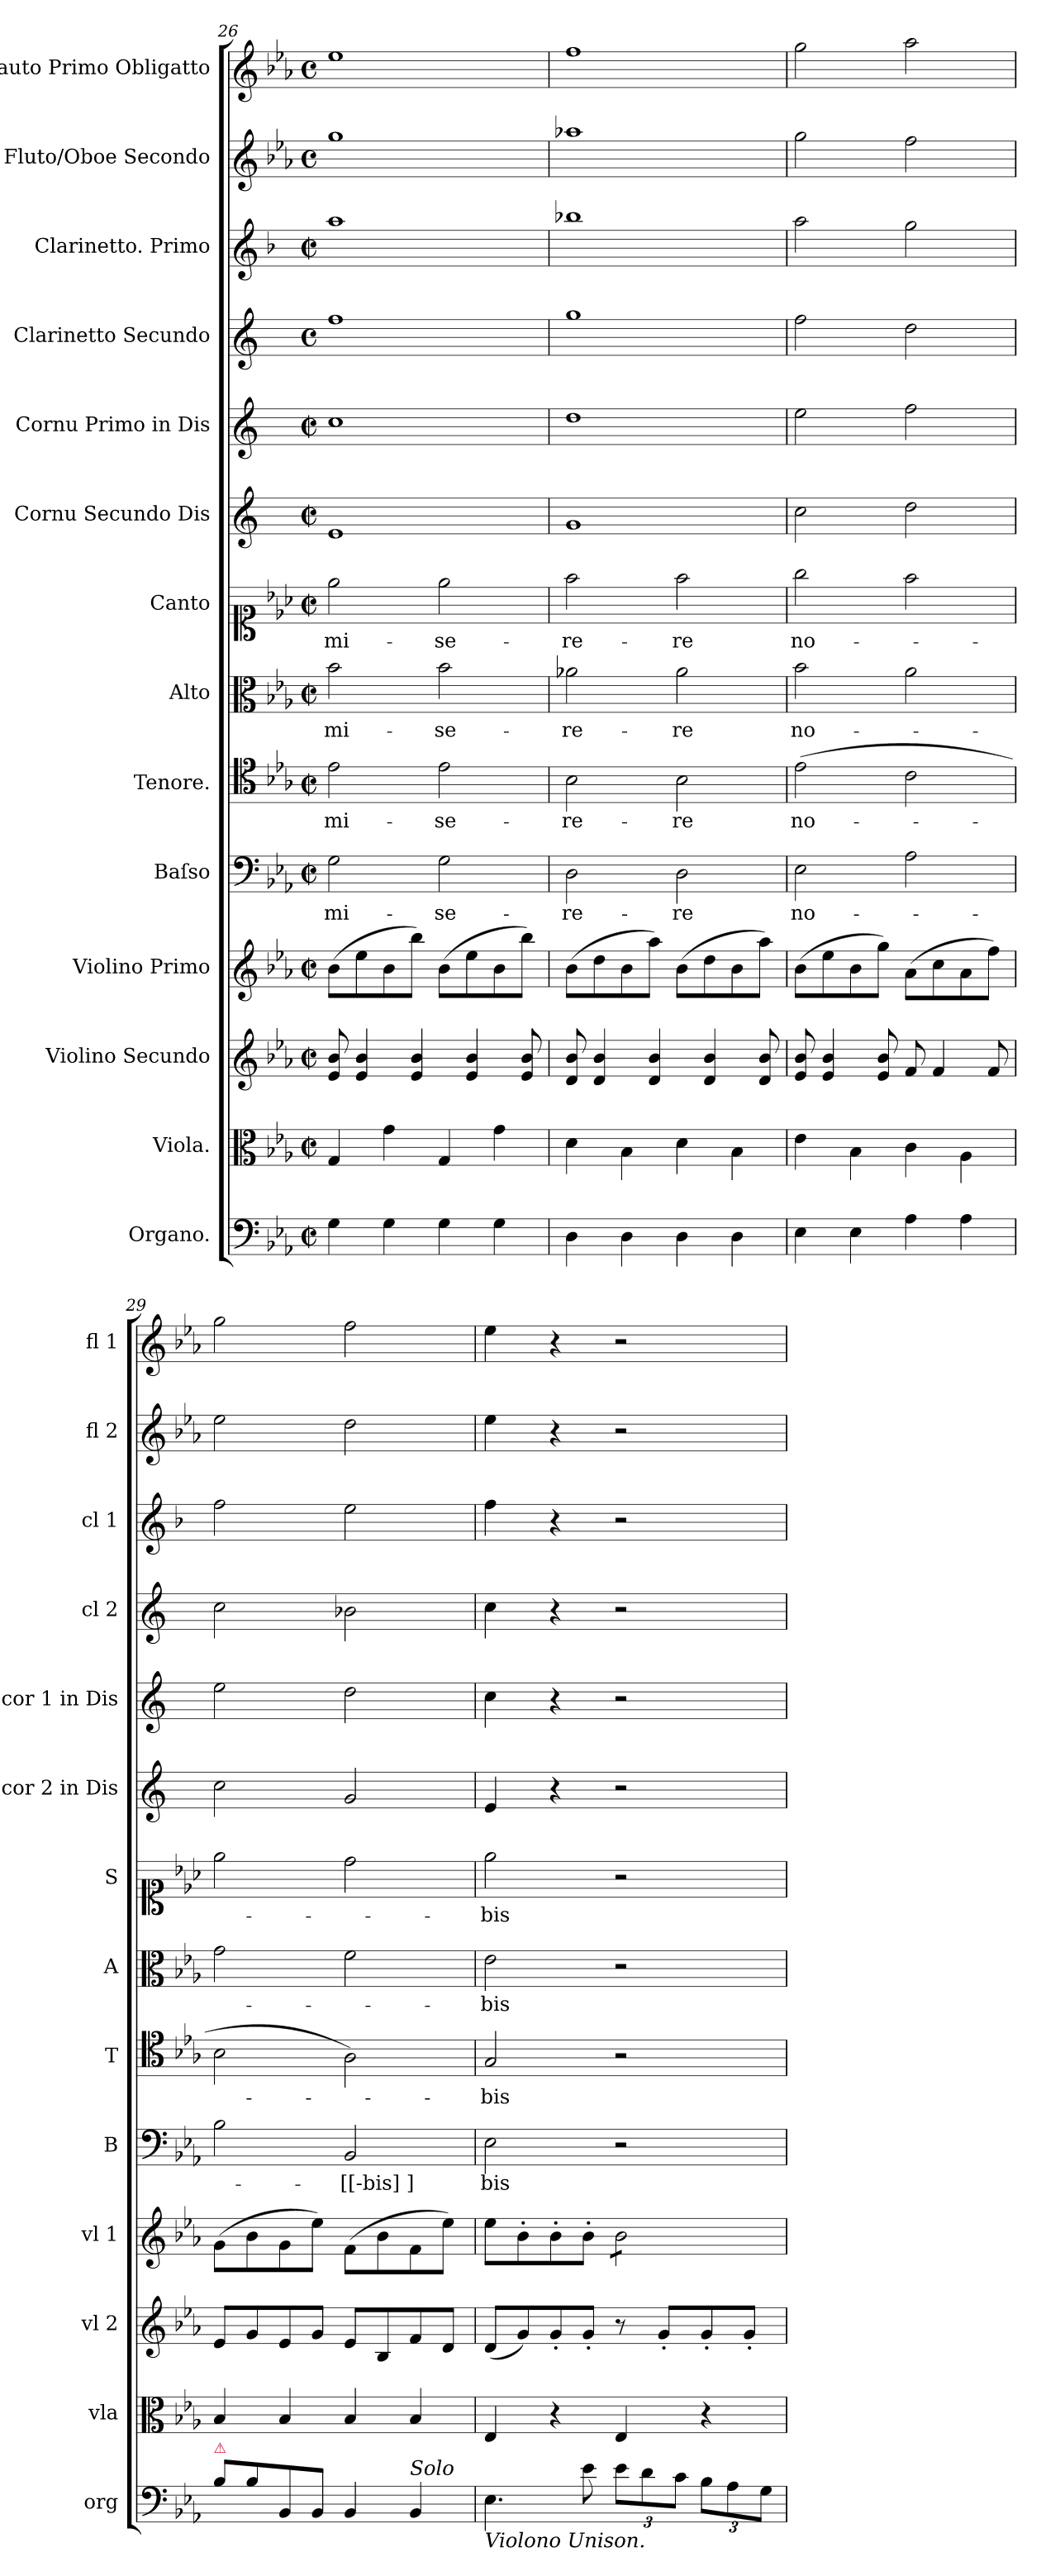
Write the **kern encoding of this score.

**kern	**kern	**kern	**kern	**dynam	**kern	**text	**kern	**text	**kern	**text	**kern	**text	**kern	**kern	**kern	**kern	**kern	**kern
*part14	*part13	*part12	*part11	*part11	*part10	*part10	*part9	*part9	*part8	*part8	*part7	*part7	*part6	*part5	*part4	*part3	*part2	*part1
*staff14	*staff13	*staff12	*staff11	*staff11	*staff10	*staff10	*staff9	*staff9	*staff8	*staff8	*staff7	*staff7	*staff6	*staff5	*staff4	*staff3	*staff2	*staff1
*I"Organo.	*I"Viola.	*I"Violino Secundo	*I"Violino Primo	*	*I"Baſso	*	*I"Tenore.	*	*I"Alto	*	*I"Canto	*	*I"Cornu Secundo Dis	*I"Cornu Primo in Dis	*I"Clarinetto Secundo	*I"Clarinetto. Primo	*I"Fluto/Oboe Secondo	*I"Flauto Primo Obligatto
*I'org	*I'vla	*I'vl 2	*I'vl 1	*	*I'B	*	*I'T	*	*I'A	*	*I'S	*	*I'cor 2 in Dis	*I'cor 1 in Dis	*I'cl 2	*I'cl 1	*I'fl 2	*I'fl 1
*clefF4	*clefC3	*clefG2	*clefG2	*	*clefF4	*	*clefC4	*	*clefC3	*	*clefC1	*	*clefG2	*clefG2	*clefG2	*clefG2	*clefG2	*clefG2
*	*	*	*	*	*	*	*	*	*	*	*	*	*ITrd-2c-3	*ITrd-2c-3	*ITrd1c2	*ITrd1c2	*	*
*k[b-e-a-]	*k[b-e-a-]	*k[b-e-a-]	*k[b-e-a-]	*	*k[b-e-a-]	*	*k[b-e-a-]	*	*k[b-e-a-]	*	*k[b-e-a-]	*	*k[b-e-a-]	*k[b-e-a-]	*k[b-e-]	*k[b-e-a-]	*k[b-e-a-]	*k[b-e-a-]
*E-:	*E-:	*E-:	*E-:	*	*E-:	*	*E-:	*	*E-:	*	*E-:	*	*	*	*	*E-:	*E-:	*E-:
*M2/2	*M2/2	*M2/2	*M2/2	*	*M2/2	*	*M2/2	*	*M2/2	*	*M2/2	*	*M2/2	*M2/2	*M2/2	*M2/2	*M2/2	*M2/2
*met(c|)	*met(c|)	*met(c|)	*met(c|)	*	*met(c|)	*	*met(c|)	*	*met(c|)	*	*met(c|)	*	*met(c|)	*met(c|)	*met(c)	*met(c|)	*met(c)	*met(c)
=26	=26	=26	=26	=26	=26	=26	=26	=26	=26	=26	=26	=26	=26	=26	=26	=26	=26	=26
!	!	!	!	!	!	!	!	!	!	!LO:LY:i	!	!	!	!	!	!	!	!
4G\	4G/	8e-/ 8b-/	(8b-\L	.	2G\	mi-	2e-\	mi-	2b-\	mi-	2ee-\	mi-	1g	1ee-	1ee-	1gg	1gg	1ee-
.	.	4e-/ 4b-/	8ee-\	.	.	.	.	.	.	.	.	.	.	.	.	.	.	.
4G\	4g\	.	8b-\	.	.	.	.	.	.	.	.	.	.	.	.	.	.	.
.	.	4e-/ 4b-/	8bb-\J)	.	.	.	.	.	.	.	.	.	.	.	.	.	.	.
!	!	!	!	!	!	!	!	!	!	!LO:LY:i	!	!	!	!	!	!	!	!
4G\	4G/	.	(8b-\L	.	2G\	-se-	2e-\	-se-	2b-\	-se-	2ee-\	-se-	.	.	.	.	.	.
.	.	4e-/ 4b-/	8ee-\	.	.	.	.	.	.	.	.	.	.	.	.	.	.	.
4G\	4g\	.	8b-\	.	.	.	.	.	.	.	.	.	.	.	.	.	.	.
.	.	8e-/ 8b-/	8bb-\J)	.	.	.	.	.	.	.	.	.	.	.	.	.	.	.
=27	=27	=27	=27	=27	=27	=27	=27	=27	=27	=27	=27	=27	=27	=27	=27	=27	=27	=27
!	!	!	!	!	!	!	!	!	!	!LO:LY:i	!	!	!	!	!	!	!	!
4D\	4d\	8d/ 8b-/	(8b-\L	.	2D\	-re-	2B-\	-re-	2a-X\	-re-	2ff\	-re-	1b-	1ff	1ff	1aa-X	1aa-X	1ff
.	.	4d/ 4b-/	8dd\	.	.	.	.	.	.	.	.	.	.	.	.	.	.	.
4D\	4B-\	.	8b-\	.	.	.	.	.	.	.	.	.	.	.	.	.	.	.
.	.	4d/ 4b-/	8aa-\J)	.	.	.	.	.	.	.	.	.	.	.	.	.	.	.
!	!	!	!	!	!	!	!	!	!	!LO:LY:i	!	!	!	!	!	!	!	!
4D\	4d\	.	(8b-\L	.	2D\	-re	2B-\	-re	2a-\	-re	2ff\	-re	.	.	.	.	.	.
.	.	4d/ 4b-/	8dd\	.	.	.	.	.	.	.	.	.	.	.	.	.	.	.
4D\	4B-\	.	8b-\	.	.	.	.	.	.	.	.	.	.	.	.	.	.	.
.	.	8d/ 8b-/	8aa-\J)	.	.	.	.	.	.	.	.	.	.	.	.	.	.	.
=28	=28	=28	=28	=28	=28	=28	=28	=28	=28	=28	=28	=28	=28	=28	=28	=28	=28	=28
4E-\	4e-\	8e-/ 8b-/	(8b-\L	.	2E-\	no-	(2e-\	no-	2b-\	no-	2gg\	no-	2ee-\	2gg\	2ee-\	2gg\	2gg\	2gg\
.	.	4e-/ 4b-/	8ee-\	.	.	.	.	.	.	.	.	.	.	.	.	.	.	.
4E-\	4B-\	.	8b-\	.	.	.	.	.	.	.	.	.	.	.	.	.	.	.
.	.	8e-/ 8b-/	8gg\J)	.	.	.	.	.	.	.	.	.	.	.	.	.	.	.
4A-\	4c\	8f/	(8a-\L	.	2A-\	.	2c\	.	2a-\	.	2ff\	.	2ff\	2aa-\	2cc\	2ff\	2ff\	2aa-\
.	.	4f/	8cc\	.	.	.	.	.	.	.	.	.	.	.	.	.	.	.
4A-\	4A-\	.	8a-\	.	.	.	.	.	.	.	.	.	.	.	.	.	.	.
.	.	8f/	8ff\J)	.	.	.	.	.	.	.	.	.	.	.	.	.	.	.
=29	=29	=29	=29	=29	=29	=29	=29	=29	=29	=29	=29	=29	=29	=29	=29	=29	=29	=29
!LO:TX:a:color=crimson:t=⚠	!	!	!	!	!	!	!	!	!	!	!	!	!	!	!	!	!	!
8B-\L	4B-/	8e-/L	(8g\L	.	2B-\	.	2B-\	.	2g\	.	2ee-\	.	2ee-\	2gg\	2b-\	2ee-\	2ee-\	2gg\
8B-\	.	8g/	8b-\	.	.	.	.	.	.	.	.	.	.	.	.	.	.	.
8BB-/	4B-/	8e-/	8g\	.	.	.	.	.	.	.	.	.	.	.	.	.	.	.
8BB-/J	.	8g/J	8ee-\J)	.	.	.	.	.	.	.	.	.	.	.	.	.	.	.
4BB-/	4B-/	8e-/L	(8f\L	.	2BB-/	[[-bis]]	2A-\)	.	2f\	.	2dd\	.	2b-/	2ff\	2a-X\	2dd\	2dd\	2ff\
.	.	8B-/	8b-\	.	.	.	.	.	.	.	.	.	.	.	.	.	.	.
!LO:TX:a:i:t=Solo	!	!	!	!	!	!	!	!	!	!	!	!	!	!	!	!	!	!
4BB-/	4B-/	8f/	8f\	.	.	.	.	.	.	.	.	.	.	.	.	.	.	.
.	.	8d/J	8ee-\J)	.	.	.	.	.	.	.	.	.	.	.	.	.	.	.
=30	=30	=30	=30	=30	=30	=30	=30	=30	=30	=30	=30	=30	=30	=30	=30	=30	=30	=30
!LO:TX:b:i:t=Violono Unison.	!	!	!	!	!	!	!	!	!	!	!	!	!	!	!	!	!	!
!	!	!	!	!LO:DY:a	!	!	!	!	!	!	!	!	!	!	!	!	!	!
4.E-\	4E-/	(8d/L	8ee-\L	pio	2E-\	-bis	2G/	-bis	2e-\	-bis	2ee-\	-bis	4g/	4ee-\	4b-\	4ee-\	4ee-\	4ee-\
.	.	8g/)	8b-'\	.	.	.	.	.	.	.	.	.	.	.	.	.	.	.
.	4r	8g'/	8b-'\	.	.	.	.	.	.	.	.	.	4r	4r	4r	4r	4r	4r
8e-\	.	8g'/J	8b-'\J	.	.	.	.	.	.	.	.	.	.	.	.	.	.	.
*	*	*	*tremolo	*	*	*	*	*	*	*	*	*	*	*	*	*	*	*
12e-\L	4E-/	8r	8b-\L	.	2r	.	2r	.	2r	.	2r	.	2r	2r	2r	2r	2r	2r
12d\	.	.	.	.	.	.	.	.	.	.	.	.	.	.	.	.	.	.
.	.	8g'/L	8b-\	.	.	.	.	.	.	.	.	.	.	.	.	.	.	.
12c\J	.	.	.	.	.	.	.	.	.	.	.	.	.	.	.	.	.	.
12B-\L	4r	8g'/	8b-\	.	.	.	.	.	.	.	.	.	.	.	.	.	.	.
12A-\	.	.	.	.	.	.	.	.	.	.	.	.	.	.	.	.	.	.
.	.	8g'/J	8b-\J	.	.	.	.	.	.	.	.	.	.	.	.	.	.	.
*	*	*	*Xtremolo	*	*	*	*	*	*	*	*	*	*	*	*	*	*	*
12G\J	.	.	.	.	.	.	.	.	.	.	.	.	.	.	.	.	.	.
=	=	=	=	=	=	=	=	=	=	=	=	=	=	=	=	=	=	=
*-	*-	*-	*-	*-	*-	*-	*-	*-	*-	*-	*-	*-	*-	*-	*-	*-	*-	*-
